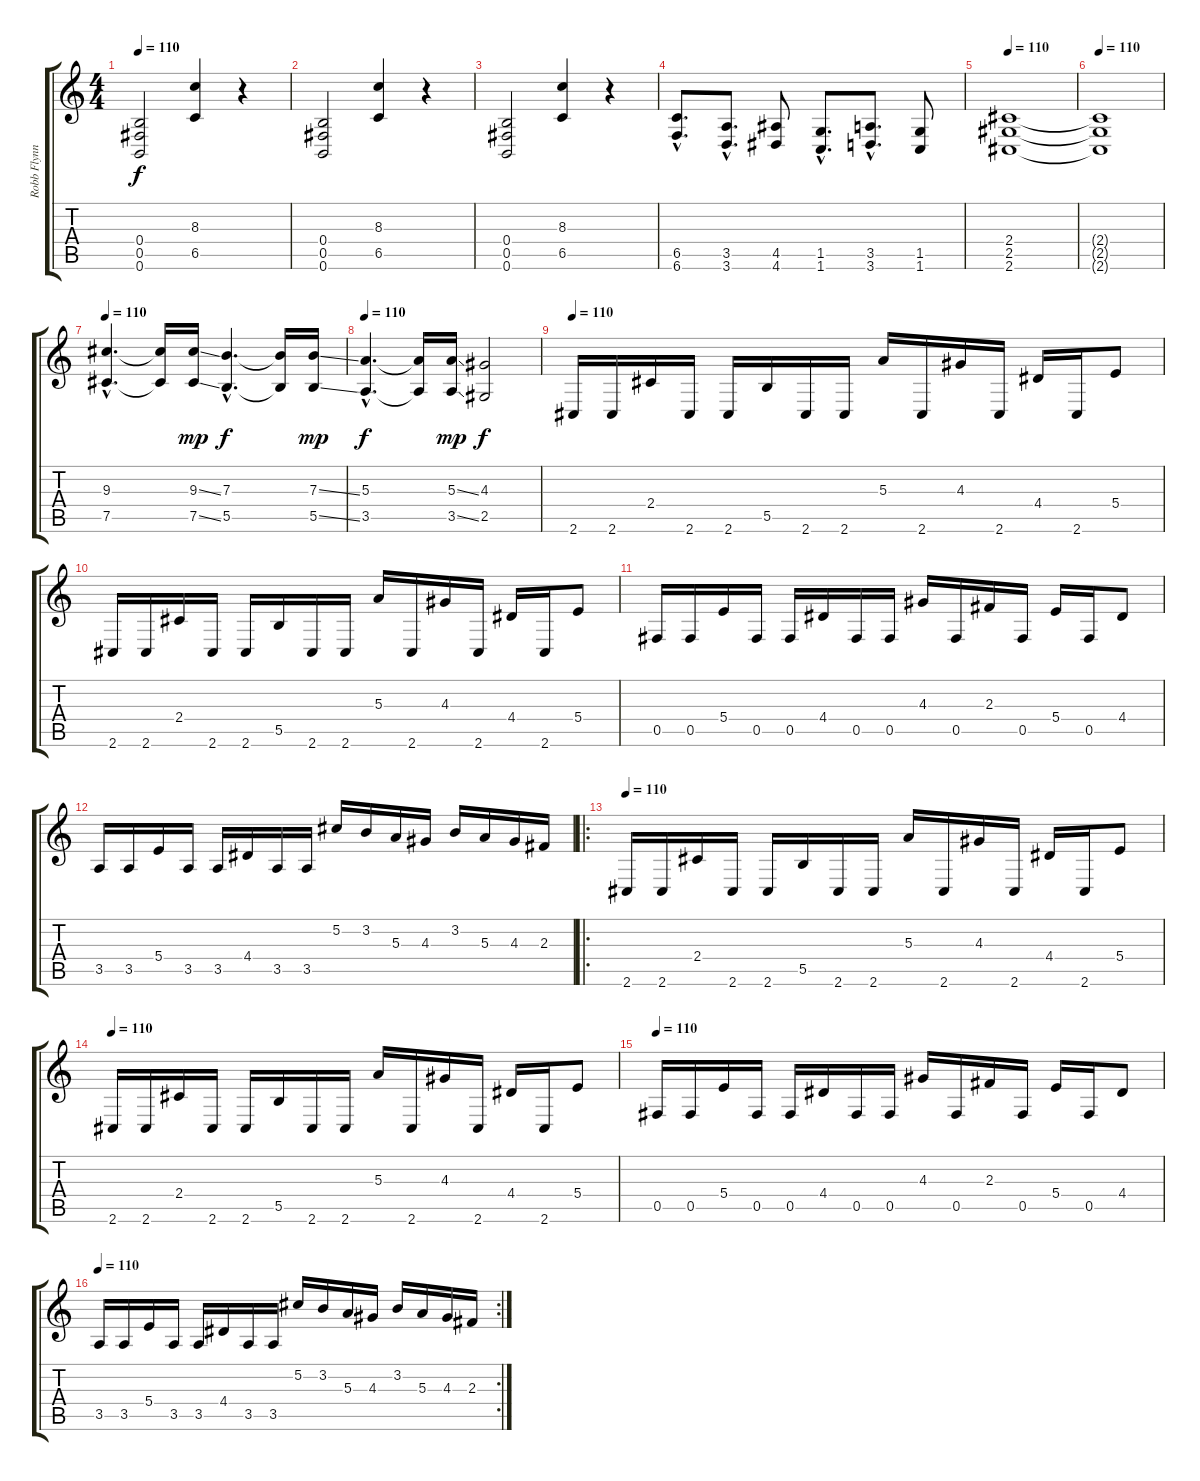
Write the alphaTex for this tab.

\track ("Robb Flynn" "Robb Flynn") {instrument distortionguitar}
\staff {score tabs}
\tuning (Db4 Ab3 E3 B2 Gb2 B1) {hide}
\ts (4 4)
\tempo 110
\clef g2
\ks c
(0.4 0.5 0.6).2{dy f} (8.3 6.5).4 r.4 |
(0.4 0.5 0.6).2 (8.3 6.5).4 r.4 |
(0.4 0.5 0.6).2 (8.3 6.5).4 r.4 |
(6.5{hac} 6.6{hac}).8{d} (3.5{hac} 3.6{hac}).8{d} (4.5 4.6).8 (1.5{hac} 1.6{hac}).8{d} (3.5{hac} 3.6{hac}).8{d} (1.5 1.6).8 |
\tempo 110
(2.4 2.5 2.6).1 |
\tempo 110
(2.4{t} 2.5{t} 2.6{t}).1 |
\tempo 110
(9.3{hac} 7.5{hac}).4{d} (9.3{t} 7.5{t}).16 (9.3{ss} 7.5{ss}).16{dy mp} (7.3{hac} 5.5{hac}).4{d dy f} (7.3{t} 5.5{t}).16 (7.3{ss} 5.5{ss}).16{dy mp} |
\tempo 110
(5.3{hac} 3.5{hac}).4{d dy f} (5.3{t} 3.5{t}).16 (5.3{ss} 3.5{ss}).16{dy mp} (4.3 2.5).2{dy f} |
\tempo 110
2.6.16 2.6.16 2.4.16 2.6.16 2.6.16 5.5.16 2.6.16 2.6.16 5.3.16 2.6.16 4.3.16 2.6.16 4.4.16 2.6.16 5.4.8 |
2.6.16 2.6.16 2.4.16 2.6.16 2.6.16 5.5.16 2.6.16 2.6.16 5.3.16 2.6.16 4.3.16 2.6.16 4.4.16 2.6.16 5.4.8 |
0.5.16 0.5.16 5.4.16 0.5.16 0.5.16 4.4.16 0.5.16 0.5.16 4.3.16 0.5.16 2.3.16 0.5.16 5.4.16 0.5.16 4.4.8 |
3.5.16 3.5.16 5.4.16 3.5.16 3.5.16 4.4.16 3.5.16 3.5.16 5.2.16 3.2.16 5.3.16 4.3.16 3.2.16 5.3.16 4.3.16 2.3.16 |
\ro
\tempo 110
2.6.16 2.6.16 2.4.16 2.6.16 2.6.16 5.5.16 2.6.16 2.6.16 5.3.16 2.6.16 4.3.16 2.6.16 4.4.16 2.6.16 5.4.8 |
\tempo 110
2.6.16 2.6.16 2.4.16 2.6.16 2.6.16 5.5.16 2.6.16 2.6.16 5.3.16 2.6.16 4.3.16 2.6.16 4.4.16 2.6.16 5.4.8 |
\tempo 110
0.5.16 0.5.16 5.4.16 0.5.16 0.5.16 4.4.16 0.5.16 0.5.16 4.3.16 0.5.16 2.3.16 0.5.16 5.4.16 0.5.16 4.4.8 |
\rc 2
\tempo 110
3.5.16 3.5.16 5.4.16 3.5.16 3.5.16 4.4.16 3.5.16 3.5.16 5.2.16 3.2.16 5.3.16 4.3.16 3.2.16 5.3.16 4.3.16 2.3.16
